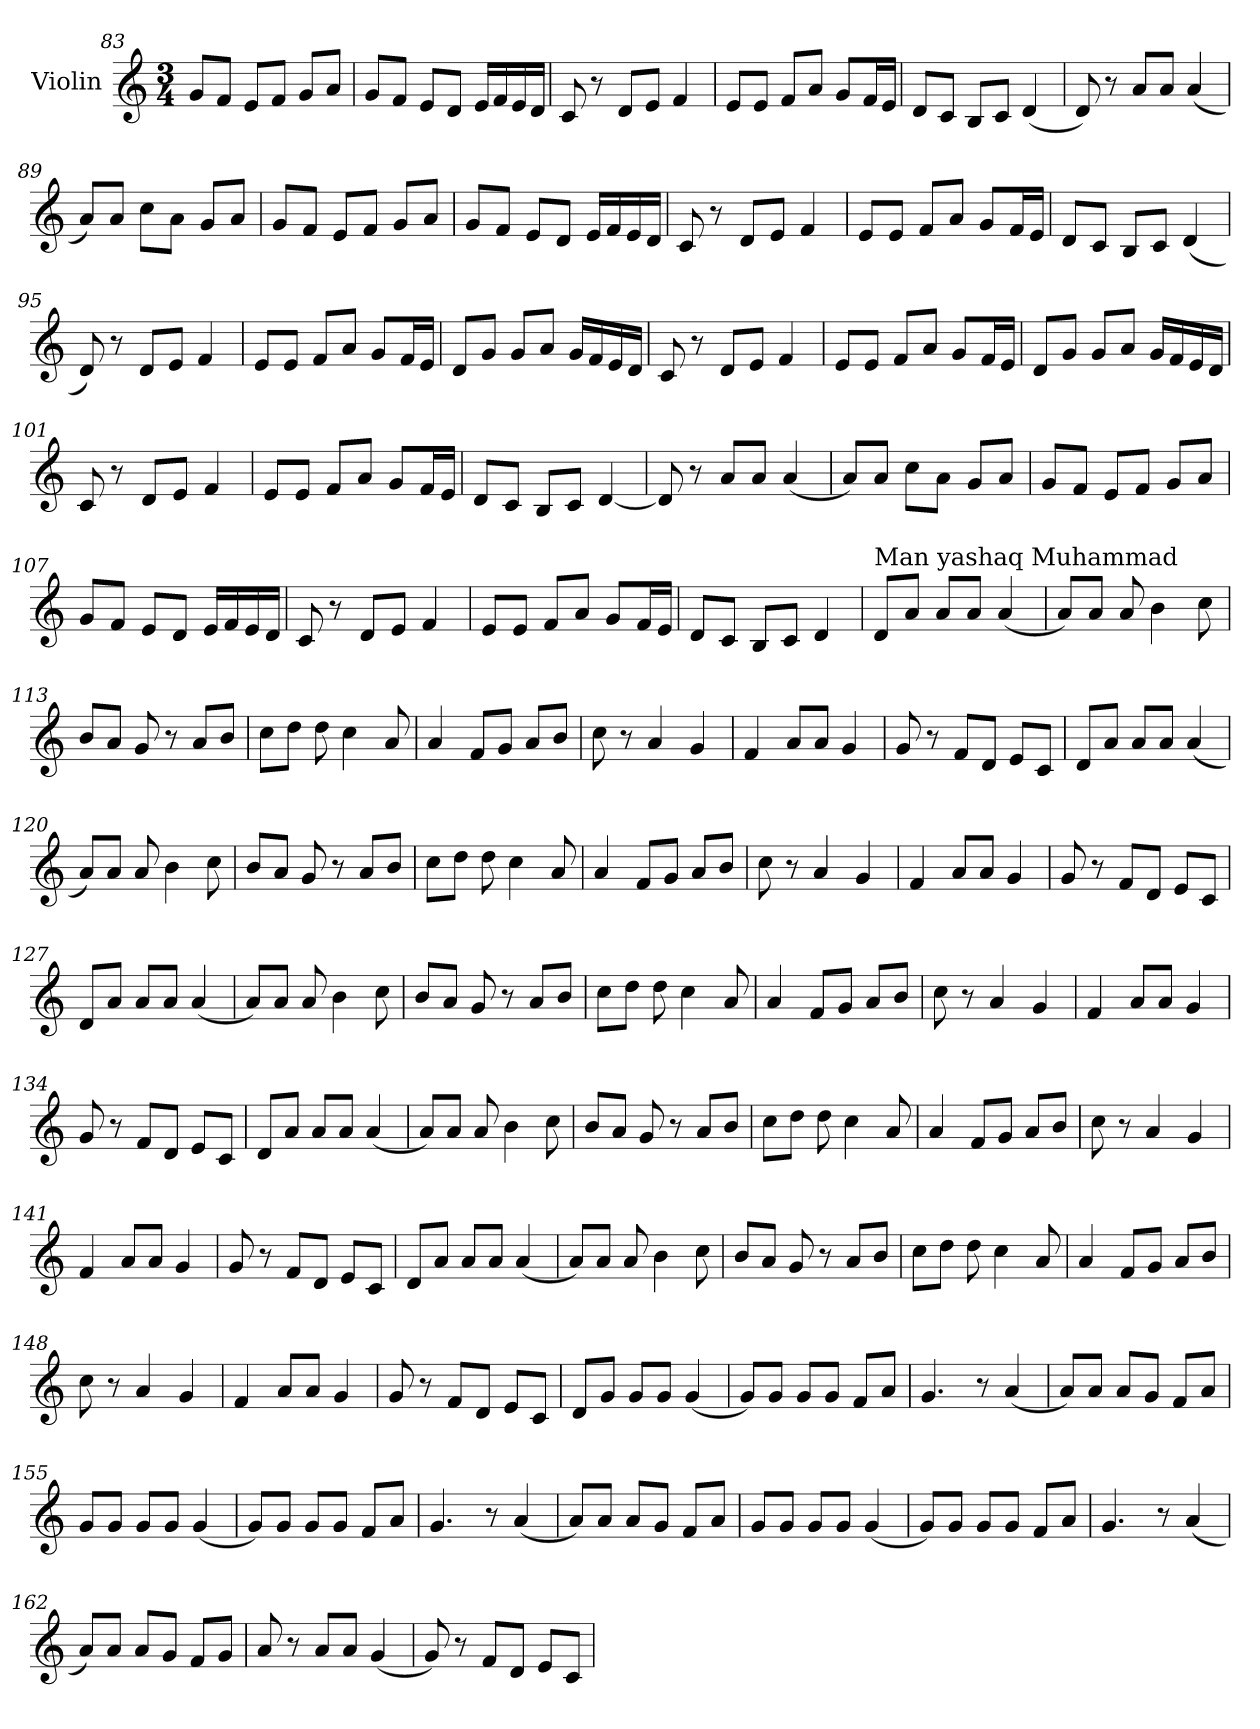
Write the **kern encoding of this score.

**kern
*part1
*staff1
*I"Violin
*clefG2
*k[]
*M3/4
=83
8g/L
8f/J
8e/L
8f/J
8g/L
8a/J
=84
8g/L
8f/J
8e/L
8d/J
16e/LL
16f/
16e/
16d/JJ
=85
8c/
8r
8d/L
8e/J
4f/
=86
8e/L
8e/J
8f/L
8a/J
8g/L
16f/L
16e/JJ
!!LO:PB:g=z
=87
8d/L
8c/J
8B/L
8c/J
(<4d/
=88
8d/)
8r
8a/L
8a/J
(<4a/
=89
8a/L)
8a/J
8cc\L
8a\J
8g/L
8a/J
=90
8g/L
8f/J
8e/L
8f/J
8g/L
8a/J
=91
8g/L
8f/J
8e/L
8d/J
16e/LL
16f/
16e/
16d/JJ
=92
8c/
8r
8d/L
8e/J
4f/
!!LO:LB:g=z
=93
8e/L
8e/J
8f/L
8a/J
8g/L
16f/L
16e/JJ
=94
8d/L
8c/J
8B/L
8c/J
(<4d/
=95
8d/)
8r
8d/L
8e/J
4f/
=96
8e/L
8e/J
8f/L
8a/J
8g/L
16f/L
16e/JJ
=97
8d/L
8g/J
8g/L
8a/J
16g/LL
16f/
16e/
16d/JJ
=98
8c/
8r
8d/L
8e/J
4f/
!!LO:LB:g=z
=99
8e/L
8e/J
8f/L
8a/J
8g/L
16f/L
16e/JJ
=100
8d/L
8g/J
8g/L
8a/J
16g/LL
16f/
16e/
16d/JJ
=101
8c/
8r
8d/L
8e/J
4f/
=102
8e/L
8e/J
8f/L
8a/J
8g/L
16f/L
16e/JJ
=103
8d/L
8c/J
8B/L
8c/J
[4d/
=104
8d/]
8r
8a/L
8a/J
(<4a/
!!LO:LB:g=z
=105
8a/L)
8a/J
8cc\L
8a\J
8g/L
8a/J
=106
8g/L
8f/J
8e/L
8f/J
8g/L
8a/J
=107
8g/L
8f/J
8e/L
8d/J
16e/LL
16f/
16e/
16d/JJ
=108
8c/
8r
8d/L
8e/J
4f/
=109
8e/L
8e/J
8f/L
8a/J
8g/L
16f/L
16e/JJ
=110
8d/L
8c/J
8B/L
8c/J
4d/
!!LO:LB:g=z
=111
!LO:TX:a:t=Man yashaq Muhammad
8d/L
8a/J
8a/L
8a/J
(<4a/
=112
8a/L)
8a/J
8a/
4b\
8cc\
=113
8b/L
8a/J
8g/
8r
8a/L
8b/J
=114
8cc\L
8dd\J
8dd\
4cc\
8a/
=115
4a/
8f/L
8g/J
8a/L
8b/J
=116
8cc\
8r
4a/
4g/
!!LO:LB:g=z
=117
4f/
8a/L
8a/J
4g/
=118
8g/
8r
8f/L
8d/J
8e/L
8c/J
=119
8d/L
8a/J
8a/L
8a/J
(<4a/
=120
8a/L)
8a/J
8a/
4b\
8cc\
=121
8b/L
8a/J
8g/
8r
8a/L
8b/J
=122
8cc\L
8dd\J
8dd\
4cc\
8a/
!!LO:LB:g=z
=123
4a/
8f/L
8g/J
8a/L
8b/J
=124
8cc\
8r
4a/
4g/
=125
4f/
8a/L
8a/J
4g/
=126
8g/
8r
8f/L
8d/J
8e/L
8c/J
=127
8d/L
8a/J
8a/L
8a/J
(<4a/
=128
8a/L)
8a/J
8a/
4b\
8cc\
!!LO:LB:g=z
=129
8b/L
8a/J
8g/
8r
8a/L
8b/J
=130
8cc\L
8dd\J
8dd\
4cc\
8a/
=131
4a/
8f/L
8g/J
8a/L
8b/J
=132
8cc\
8r
4a/
4g/
=133
4f/
8a/L
8a/J
4g/
=134
8g/
8r
8f/L
8d/J
8e/L
8c/J
!!LO:PB:g=z
=135
8d/L
8a/J
8a/L
8a/J
(<4a/
=136
8a/L)
8a/J
8a/
4b\
8cc\
=137
8b/L
8a/J
8g/
8r
8a/L
8b/J
=138
8cc\L
8dd\J
8dd\
4cc\
8a/
=139
4a/
8f/L
8g/J
8a/L
8b/J
=140
8cc\
8r
4a/
4g/
!!LO:LB:g=z
=141
4f/
8a/L
8a/J
4g/
=142
8g/
8r
8f/L
8d/J
8e/L
8c/J
=143
8d/L
8a/J
8a/L
8a/J
(<4a/
=144
8a/L)
8a/J
8a/
4b\
8cc\
=145
8b/L
8a/J
8g/
8r
8a/L
8b/J
=146
8cc\L
8dd\J
8dd\
4cc\
8a/
!!LO:LB:g=z
=147
4a/
8f/L
8g/J
8a/L
8b/J
=148
8cc\
8r
4a/
4g/
=149
4f/
8a/L
8a/J
4g/
=150
8g/
8r
8f/L
8d/J
8e/L
8c/J
=151
8d/L
8g/J
8g/L
8g/J
(<4g/
=152
8g/L)
8g/J
8g/L
8g/J
8f/L
8a/J
=153
4.g/
8r
(<4a/
!!LO:LB:g=z
=154
8a/L)
8a/J
8a/L
8g/J
8f/L
8a/J
=155
8g/L
8g/J
8g/L
8g/J
(<4g/
=156
8g/L)
8g/J
8g/L
8g/J
8f/L
8a/J
=157
4.g/
8r
(<4a/
=158
8a/L)
8a/J
8a/L
8g/J
8f/L
8a/J
=159
8g/L
8g/J
8g/L
8g/J
(<4g/
!!LO:LB:g=z
=160
8g/L)
8g/J
8g/L
8g/J
8f/L
8a/J
=161
4.g/
8r
(<4a/
=162
8a/L)
8a/J
8a/L
8g/J
8f/L
8g/J
=163
8a/
8r
8a/L
8a/J
(<4g/
=164
8g/)
8r
8f/L
8d/J
8e/L
8c/J
=
*-
